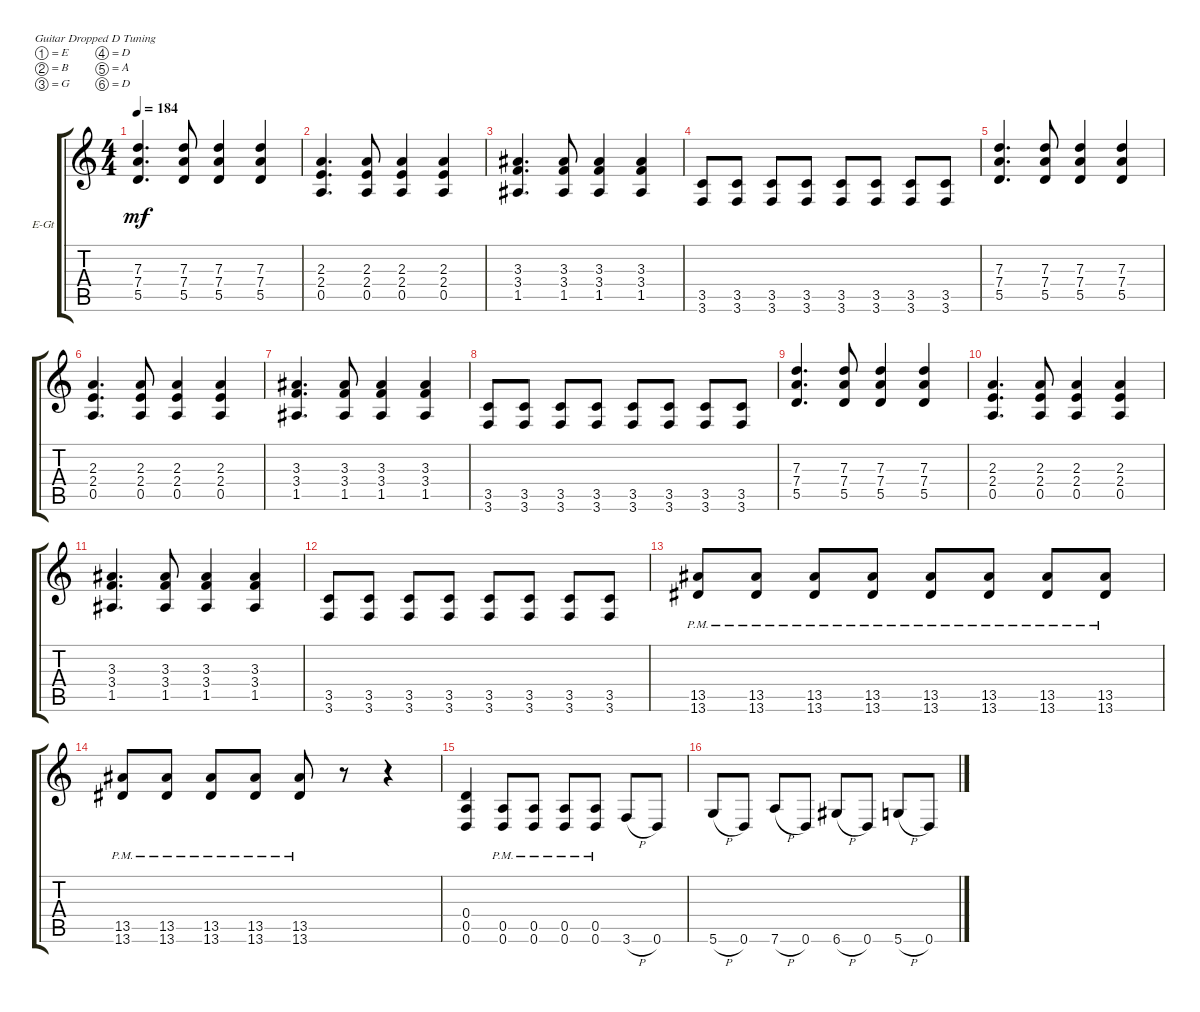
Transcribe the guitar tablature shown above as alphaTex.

\defaultSystemsLayout 4
\bracketExtendMode groupsimilarinstruments
\firstSystemTrackNameOrientation horizontal
\otherSystemsTrackNameOrientation horizontal
\track ("Zachy Vengeance (Rhythm)" "E-Gt") {instrument distortionguitar}
\staff {score tabs}
\tuning (E4 B3 G3 D3 A2 D2)
\ts (4 4)
\tempo 184
\clef g2
\ks c
(5.5 7.4 7.3).4{d dy mf} (7.3 7.4 5.5).8 (5.5 7.4 7.3).4 (7.3 7.4 5.5).4 |
(0.5 2.4 2.3).4{d} (2.3 2.4 0.5).8 (0.5 2.4 2.3).4 (2.3 2.4 0.5).4 |
(1.5 3.4 3.3).4{d} (3.3 3.4 1.5).8 (1.5 3.4 3.3).4 (3.3 3.4 1.5).4 |
(3.6 3.5).8 (3.5 3.6).8 (3.6 3.5).8 (3.5 3.6).8 (3.6 3.5).8 (3.5 3.6).8 (3.6 3.5).8 (3.5 3.6).8 |
(5.5 7.4 7.3).4{d} (7.3 7.4 5.5).8 (5.5 7.4 7.3).4 (7.3 7.4 5.5).4 |
(0.5 2.4 2.3).4{d} (2.3 2.4 0.5).8 (0.5 2.4 2.3).4 (2.3 2.4 0.5).4 |
(1.5 3.4 3.3).4{d} (3.3 3.4 1.5).8 (1.5 3.4 3.3).4 (3.3 3.4 1.5).4 |
(3.6 3.5).8 (3.5 3.6).8 (3.6 3.5).8 (3.5 3.6).8 (3.6 3.5).8 (3.5 3.6).8 (3.6 3.5).8 (3.5 3.6).8 |
(5.5 7.4 7.3).4{d} (7.3 7.4 5.5).8 (5.5 7.4 7.3).4 (7.3 7.4 5.5).4 |
(0.5 2.4 2.3).4{d} (2.3 2.4 0.5).8 (0.5 2.4 2.3).4 (2.3 2.4 0.5).4 |
(1.5 3.4 3.3).4{d} (3.3 3.4 1.5).8 (1.5 3.4 3.3).4 (3.3 3.4 1.5).4 |
(3.6 3.5).8 (3.5 3.6).8 (3.6 3.5).8 (3.5 3.6).8 (3.6 3.5).8 (3.5 3.6).8 (3.6 3.5).8 (3.5 3.6).8 |
(13.6{pm} 13.5{pm}).8 (13.6{pm} 13.5{pm}).8 (13.5{pm} 13.6{pm}).8 (13.6{pm} 13.5{pm}).8 (13.5{pm} 13.6{pm}).8 (13.6{pm} 13.5{pm}).8 (13.5{pm} 13.6{pm}).8 (13.6{pm} 13.5{pm}).8 |
(13.6{pm} 13.5{pm}).8 (13.6{pm} 13.5{pm}).8 (13.5{pm} 13.6{pm}).8 (13.6{pm} 13.5{pm}).8 (13.5{pm} 13.6{pm}).8 r.8 r.4 |
(0.6 0.5 0.4).4 (0.6{pm} 0.5{pm}).8 (0.5{pm} 0.6{pm}).8 (0.6{pm} 0.5{pm}).8 (0.5{pm} 0.6{pm}).8 3.6{h}.8 0.6.8 |
5.6{h}.8 0.6.8 7.6{h}.8 0.6.8 6.6{h}.8 0.6.8 5.6{h}.8 0.6.8
